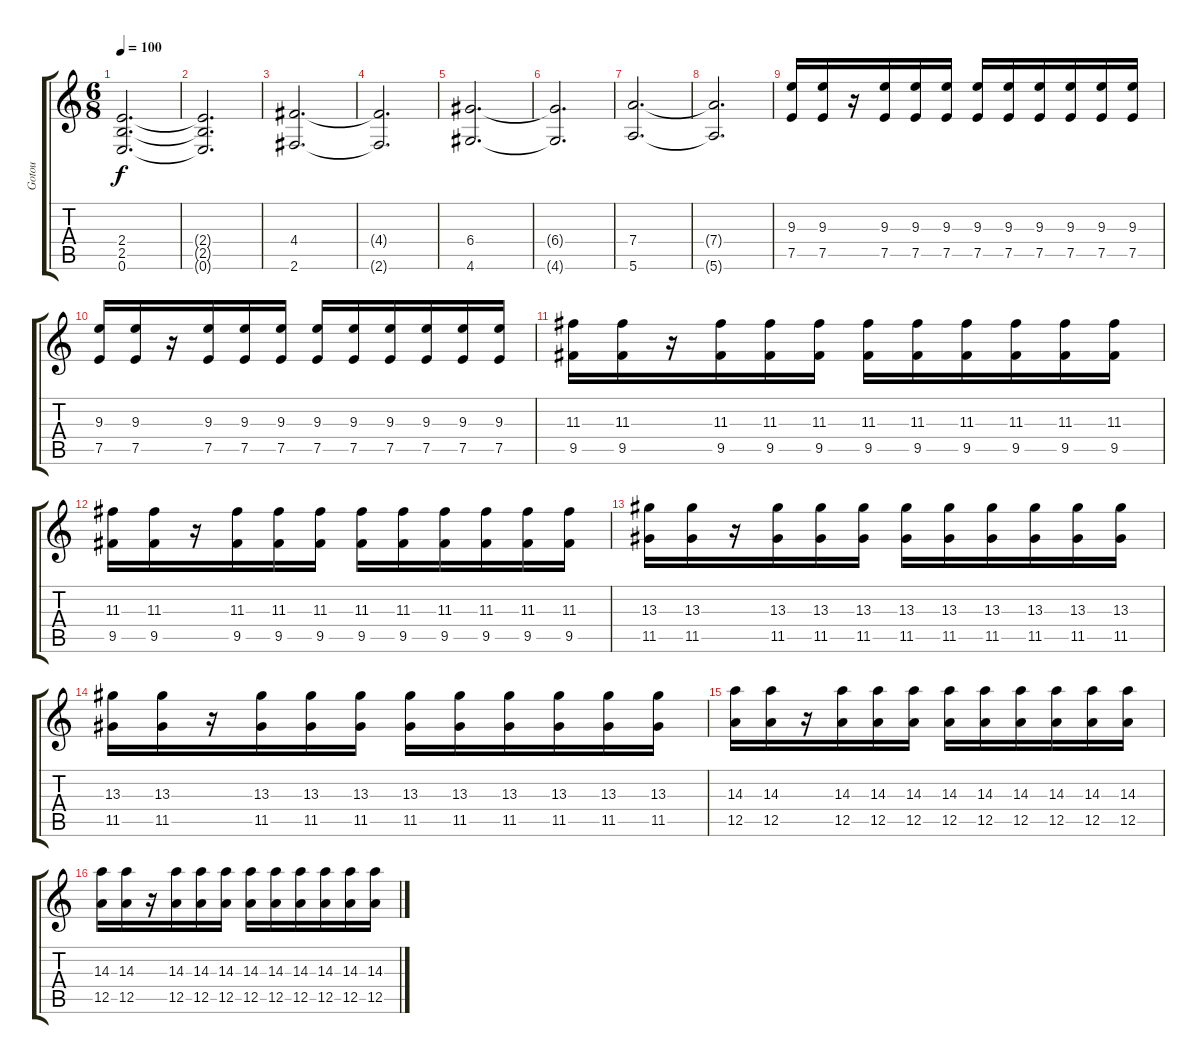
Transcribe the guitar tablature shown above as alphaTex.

\track ("Gotou" "Gotou") {instrument distortionguitar}
\staff {score tabs}
\tuning (E4 B3 G3 D3 A2 E2) {hide}
\ts (6 8)
\tempo 100
\clef g2
\ks c
(2.4 2.5 0.6).2{d dy f} |
(2.4{t} 2.5{t} 0.6{t}).2{d} |
(4.4 2.6).2{d} |
(4.4{t} 2.6{t}).2{d} |
(6.4 4.6).2{d} |
(6.4{t} 4.6{t}).2{d} |
(7.4 5.6).2{d} |
(7.4{t} 5.6{t}).2{d} |
(9.3 7.5).16{volume 7} (9.3 7.5).16 r.16 (9.3 7.5).16 (9.3 7.5).16 (9.3 7.5).16 (9.3 7.5).16 (9.3 7.5).16 (9.3 7.5).16 (9.3 7.5).16 (9.3 7.5).16 (9.3 7.5).16 |
(9.3 7.5).16 (9.3 7.5).16 r.16 (9.3 7.5).16 (9.3 7.5).16 (9.3 7.5).16 (9.3 7.5).16 (9.3 7.5).16 (9.3 7.5).16 (9.3 7.5).16 (9.3 7.5).16 (9.3 7.5).16 |
(11.3 9.5).16 (11.3 9.5).16 r.16 (11.3 9.5).16 (11.3 9.5).16 (11.3 9.5).16 (11.3 9.5).16 (11.3 9.5).16 (11.3 9.5).16 (11.3 9.5).16 (11.3 9.5).16 (11.3 9.5).16 |
(11.3 9.5).16 (11.3 9.5).16 r.16 (11.3 9.5).16 (11.3 9.5).16 (11.3 9.5).16 (11.3 9.5).16 (11.3 9.5).16 (11.3 9.5).16 (11.3 9.5).16 (11.3 9.5).16 (11.3 9.5).16 |
(13.3 11.5).16 (13.3 11.5).16 r.16 (13.3 11.5).16 (13.3 11.5).16 (13.3 11.5).16 (13.3 11.5).16 (13.3 11.5).16 (13.3 11.5).16 (13.3 11.5).16 (13.3 11.5).16 (13.3 11.5).16 |
(13.3 11.5).16 (13.3 11.5).16 r.16 (13.3 11.5).16 (13.3 11.5).16 (13.3 11.5).16 (13.3 11.5).16 (13.3 11.5).16 (13.3 11.5).16 (13.3 11.5).16 (13.3 11.5).16 (13.3 11.5).16 |
(14.3 12.5).16 (14.3 12.5).16 r.16 (14.3 12.5).16 (14.3 12.5).16 (14.3 12.5).16 (14.3 12.5).16 (14.3 12.5).16 (14.3 12.5).16 (14.3 12.5).16 (14.3 12.5).16 (14.3 12.5).16 |
(14.3 12.5).16 (14.3 12.5).16 r.16 (14.3 12.5).16 (14.3 12.5).16 (14.3 12.5).16 (14.3 12.5).16 (14.3 12.5).16 (14.3 12.5).16 (14.3 12.5).16 (14.3 12.5).16 (14.3 12.5).16
